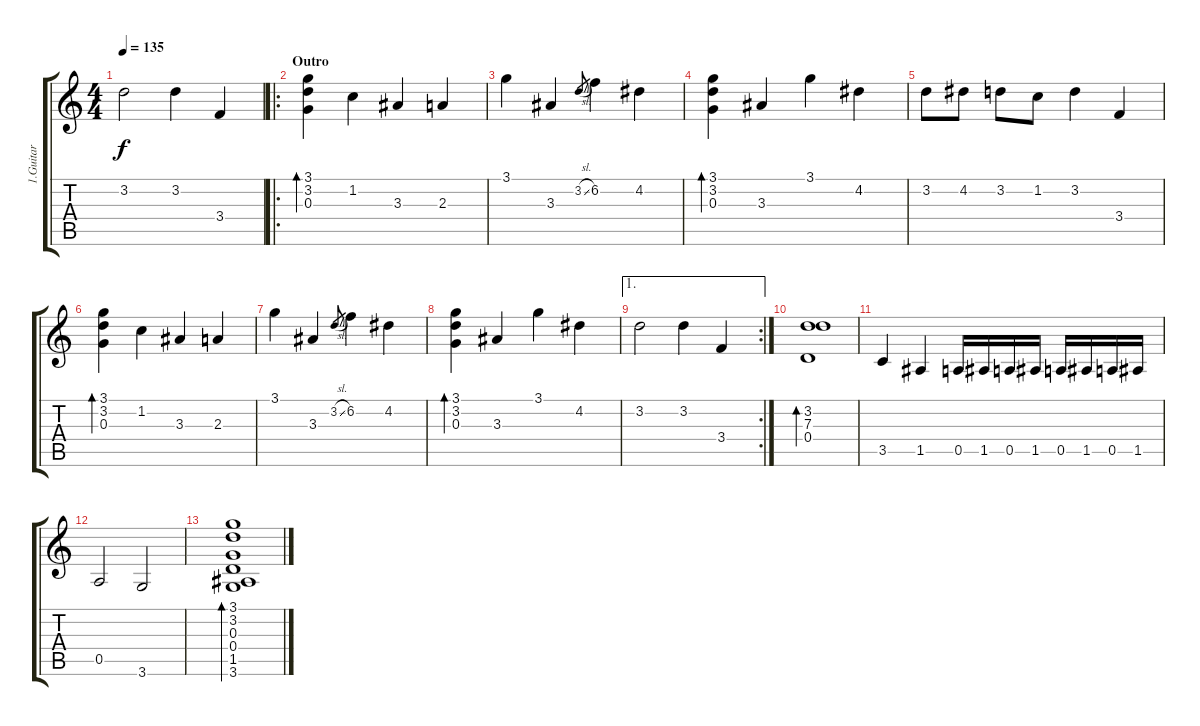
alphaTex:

\track ("1.Guitar" "1.Guitar") {instrument acousticguitarnylon}
\staff {score tabs}
\tuning (E4 B3 G3 D3 A2 E2) {hide}
\ts (4 4)
\tempo 135
\clef g2
\ks c
3.2.2{dy f} 3.2.4 3.4.4 |
\ro
\section ("" "Outro")
(3.1 3.2 0.3).4{bd 480} 1.2.4 3.3.4 2.3.4 |
3.1.4 3.3.4 3.2{sl}.8{gr} 6.2.4 4.2.4 |
(3.1 3.2 0.3).4{bd 60} 3.3.4 3.1.4 4.2.4 |
3.2.8 4.2.8 3.2.8 1.2.8 3.2.4 3.4.4 |
(3.1 3.2 0.3).4{bd 480} 1.2.4 3.3.4 2.3.4 |
3.1.4 3.3.4 3.2{sl}.8{gr} 6.2.4 4.2.4 |
(3.1 3.2 0.3).4{bd 60} 3.3.4 3.1.4 4.2.4 |
\ae 1
\rc 2
3.2.2 3.2.4 3.4.4 |
(3.2 7.3 0.4).1{bd 480} |
3.5.4 1.5.4 0.5.16 1.5.16 0.5.16 1.5.16 0.5.16 1.5.16 0.5.16 1.5.16 |
0.5.2 3.6.2 |
(3.1 3.2 0.3 0.4 1.5 3.6).1{bd 480}
